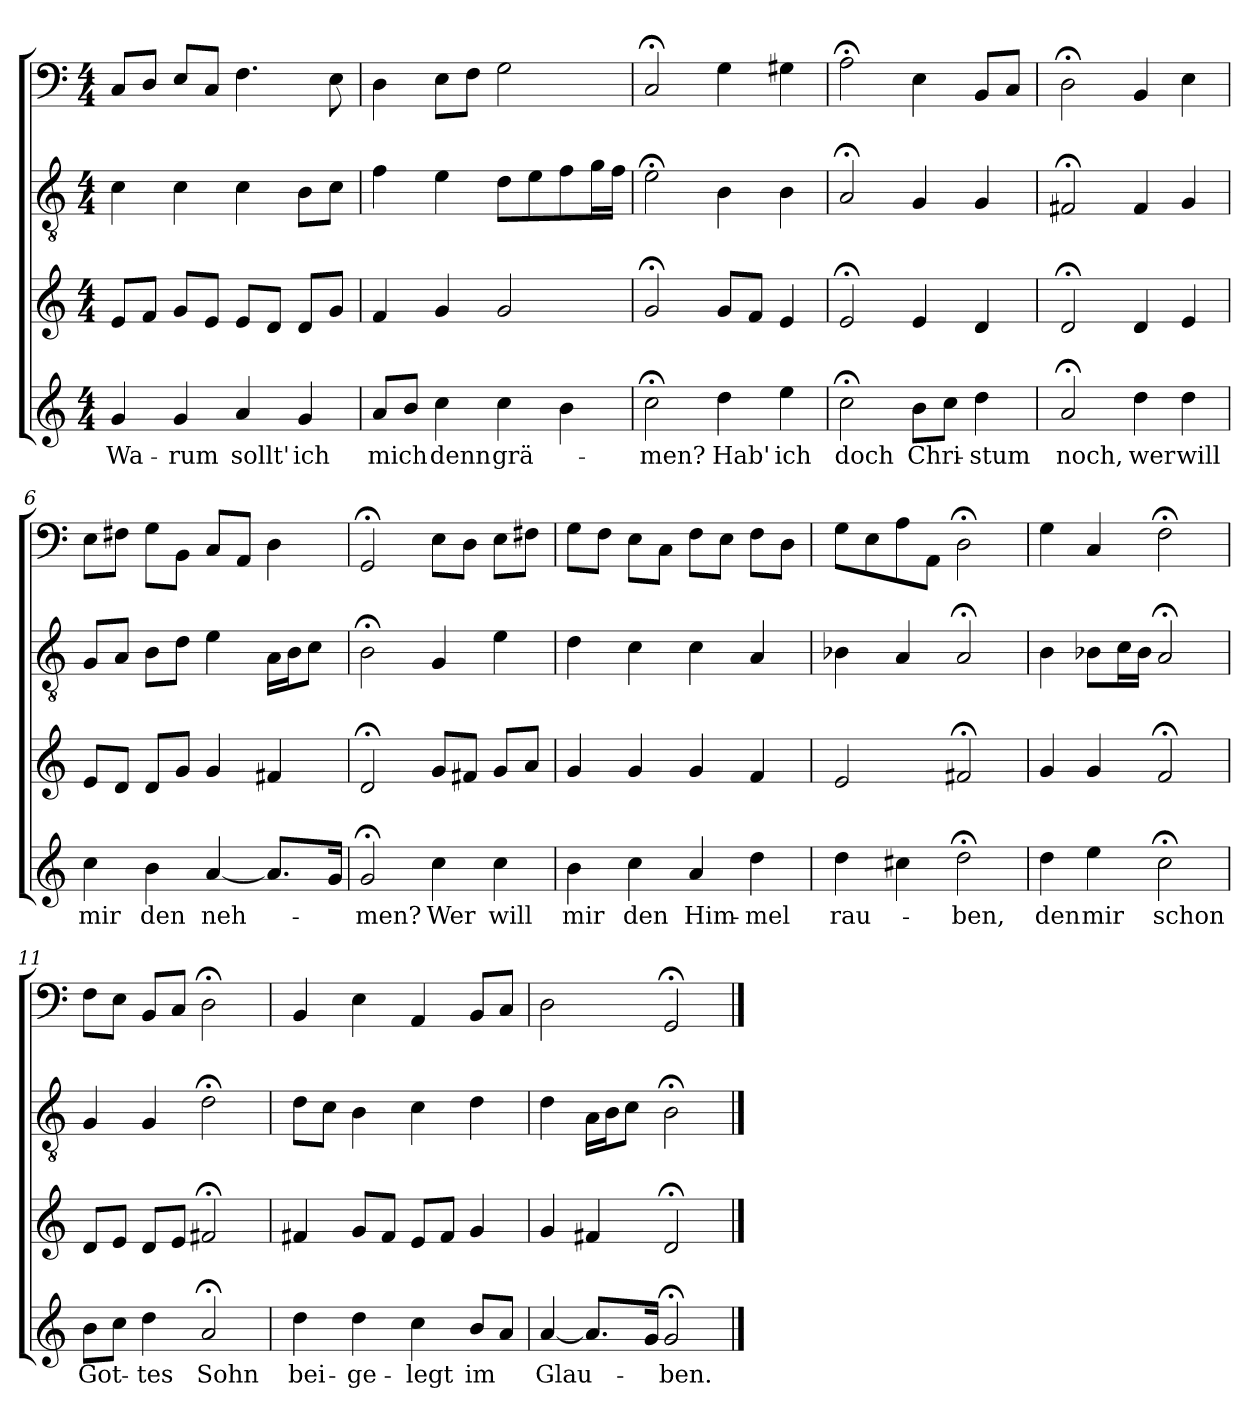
**kern	**text	**kern	**kern	**kern
*part4	*part4	*part3	*part2	*part1
*staff4	*staff4	*staff3	*staff2	*staff1
*clefG2	*	*clefG2	*clefGv2	*clefF4
*k[]	*	*k[]	*k[]	*k[]
*C:	*	*C:	*C:	*C:
*M4/4	*	*M4/4	*M4/4	*M4/4
=1	=1	=1	=1	=1
4g/	Wa-	8e/L	4c\	8C/L
.	.	8f/J	.	8D/J
4g/	-rum	8g/L	4c\	8E/L
.	.	8e/J	.	8C/J
4a/	sollt'	8e/L	4c\	4.F\
.	.	8d/J	.	.
4g/	ich	8d/L	8B\L	.
.	.	8g/J	8c\J	8E\
=2	=2	=2	=2	=2
8a/L	mich	4f/	4f\	4D\
8b/J	.	.	.	.
4cc\	denn	4g/	4e\	8E\L
.	.	.	.	8F\J
4cc\	grä-	2g/	8d\L	2G\
.	.	.	8e\	.
4b\	.	.	8f\	.
.	.	.	16g\L	.
.	.	.	16f\JJ	.
=3	=3	=3	=3	=3
2cc;<\	-men?	2g;</	2e;<\	2C;</
4dd\	Hab'	8g/L	4B\	4G\
.	.	8f/J	.	.
4ee\	ich	4e/	4B\	4G#X\
=4	=4	=4	=4	=4
2cc;<\	doch	2e;</	2A;</	2A;<\
8b\L	Chri-	4e/	4G/	4E\
8cc\J	.	.	.	.
4dd\	-stum	4d/	4G/	8BB/L
.	.	.	.	8C/J
=5	=5	=5	=5	=5
2a;</	noch,	2d;</	2F#X;</	2D;<\
4dd\	wer	4d/	4F#/	4BB/
4dd\	will	4e/	4G/	4E\
=6	=6	=6	=6	=6
4cc\	mir	8e/L	8G/L	8E\L
.	.	8d/J	8A/J	8F#X\J
4b\	den	8d/L	8B\L	8G\L
.	.	8g/J	8d\J	8BB\J
[4a/	neh-	4g/	4e\	8C/L
.	.	.	.	8AA/J
8.a/L]	.	4f#X/	16A\LL	4D\
.	.	.	16B\J	.
.	.	.	8c\J	.
16g/Jk	.	.	.	.
=7	=7	=7	=7	=7
2g;</	-men?	2d;</	2B;<\	2GG;</
4cc\	Wer	8g/L	4G/	8E\L
.	.	8f#X/J	.	8D\J
4cc\	will	8g/L	4e\	8E\L
.	.	8a/J	.	8F#X\J
=8	=8	=8	=8	=8
4b\	mir	4g/	4d\	8G\L
.	.	.	.	8F\J
4cc\	den	4g/	4c\	8E\L
.	.	.	.	8C\J
4a/	Him-	4g/	4c\	8F\L
.	.	.	.	8E\J
4dd\	-mel	4f/	4A/	8F\L
.	.	.	.	8D\J
=9	=9	=9	=9	=9
4dd\	rau-	2e/	4B-X\	8G\L
.	.	.	.	8E\
4cc#X\	.	.	4A/	8A\
.	.	.	.	8AA\J
2dd;<\	-ben,	2f#X;</	2A;</	2D;<\
=10	=10	=10	=10	=10
4dd\	den	4g/	4B\	4G\
4ee\	mir	4g/	8B-X\L	4C/
.	.	.	16c\L	.
.	.	.	16B-\JJ	.
2cc;<\	schon	2f;</	2A;</	2F;<\
=11	=11	=11	=11	=11
8b\L	Got-	8d/L	4G/	8F\L
8cc\J	.	8e/J	.	8E\J
4dd\	-tes	8d/L	4G/	8BB/L
.	.	8e/J	.	8C/J
2a;</	Sohn	2f#X;</	2d;<\	2D;<\
=12	=12	=12	=12	=12
4dd\	bei-	4f#X/	8d\L	4BB/
.	.	.	8c\J	.
4dd\	-ge-	8g/L	4B\	4E\
.	.	8f#/J	.	.
4cc\	-legt	8e/L	4c\	4AA/
.	.	8f#/J	.	.
8b/L	im	4g/	4d\	8BB/L
8a/J	.	.	.	8C/J
=13	=13	=13	=13	=13
[4a/	Glau-	4g/	4d\	2D\
8.a/L]	.	4f#X/	16A\LL	.
.	.	.	16B\J	.
.	.	.	8c\J	.
16g/Jk	.	.	.	.
2g;</	-ben.	2d;</	2B;<\	2GG;</
==	==	==	==	==
*-	*-	*-	*-	*-
